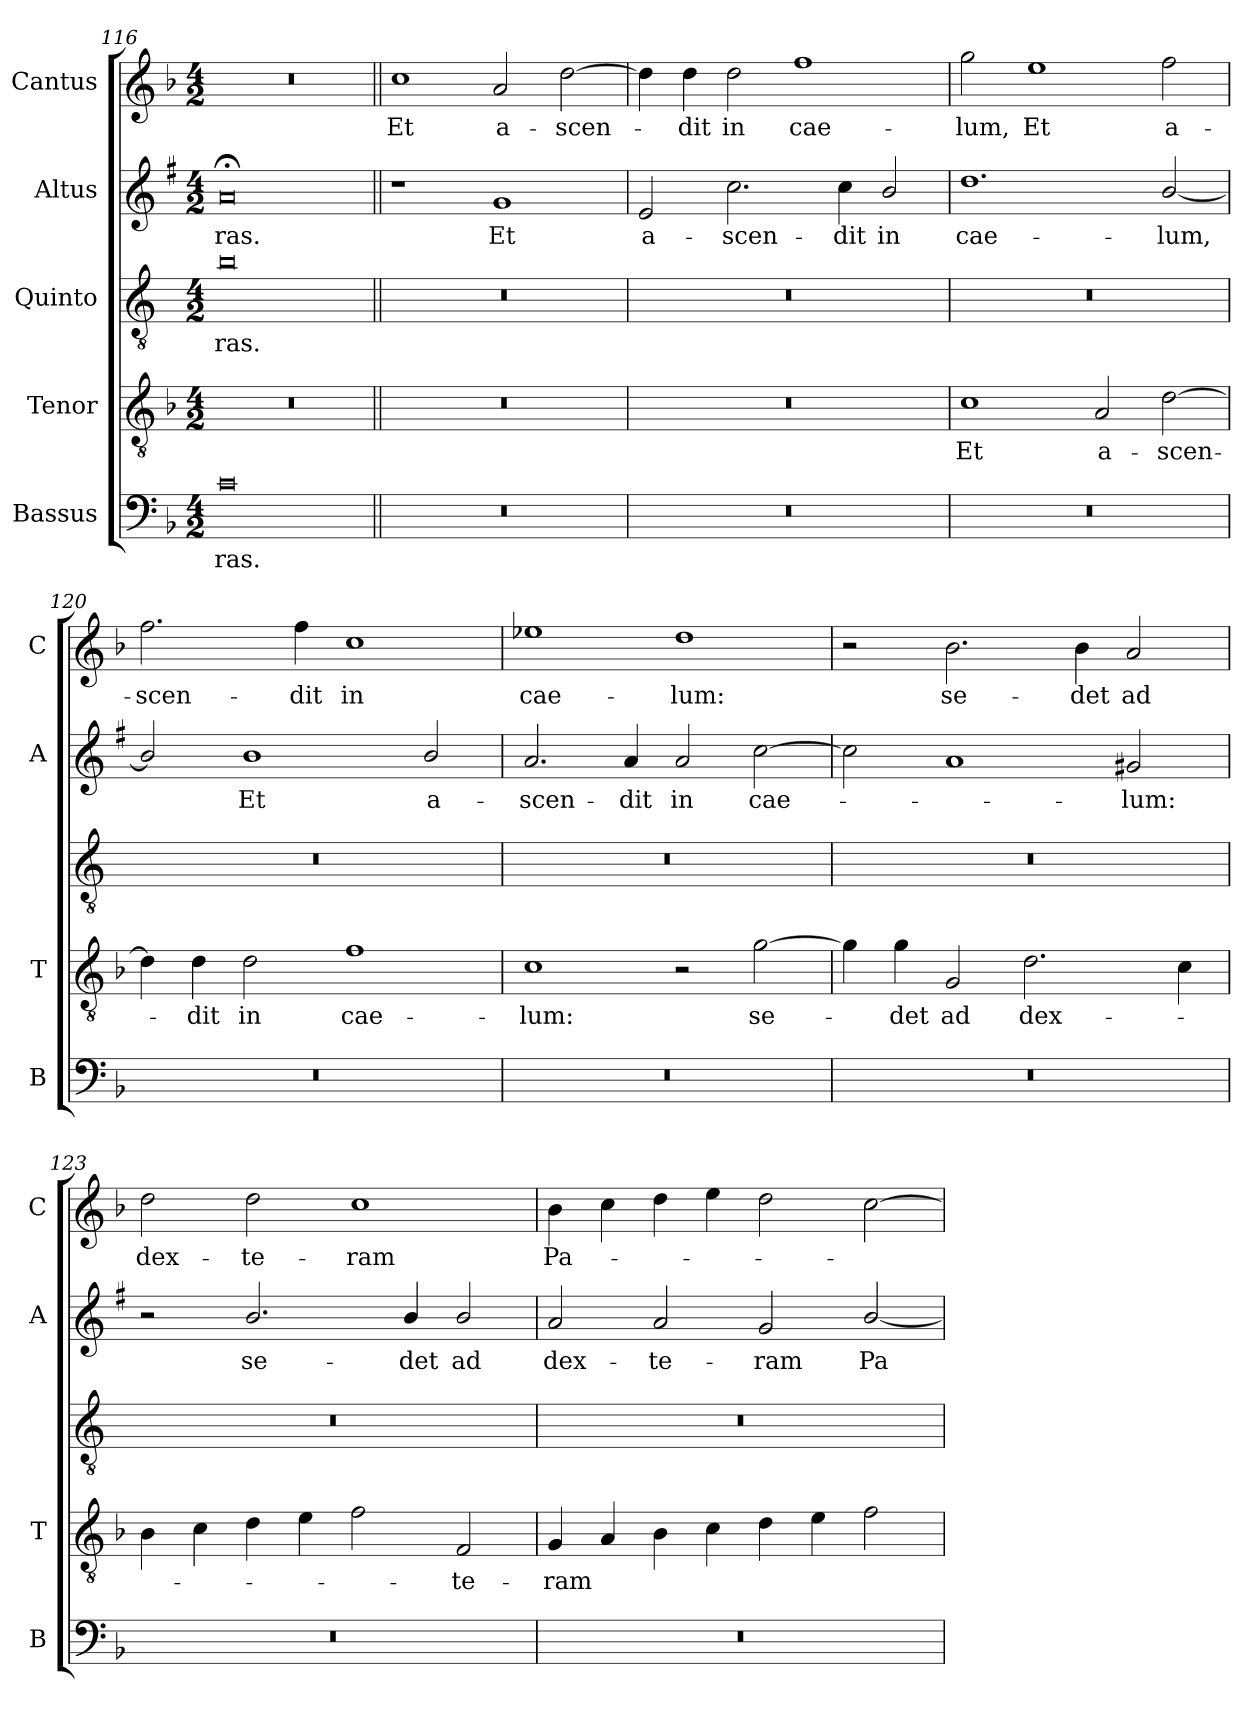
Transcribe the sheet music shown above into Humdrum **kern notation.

**kern	**text	**kern	**text	**kern	**text	**kern	**text	**kern	**text
*part5	*part5	*part4	*part4	*part3	*part3	*part2	*part2	*part1	*part1
*staff5	*staff5	*staff4	*staff4	*staff3	*staff3	*staff2	*staff2	*staff1	*staff1
*I"Bassus	*	*I"Tenor	*	*I"Quinto	*	*I"Altus	*	*I"Cantus	*
*I'B	*	*I'T	*	*	*	*I'A	*	*I'C	*
*clefF4	*	*clefGv2	*	*clefGv2	*	*clefG2	*	*clefG2	*
*	*	*	*	*ITrd4c7	*	*ITrd1c2	*	*	*
*k[b-]	*	*k[b-]	*	*k[b-]	*	*k[b-]	*	*k[b-]	*
*F:	*	*F:	*	*F:	*	*F:	*	*F:	*
*M4/2	*	*M4/2	*	*M4/2	*	*M4/2	*	*M4/2	*
=116	=116	=116	=116	=116	=116	=116	=116	=116	=116
!	!LO:LY:b	!	!	!	!LO:LY:b	!	!LO:LY:b	!	!
0c	-ras.	0r	.	0e	-ras.	0g;<	-ras.	0r	.
=117||	=117||	=117||	=117||	=117||	=117||	=117||	=117||	=117||	=117||
!	!	!	!	!	!	!	!	!	!LO:LY:b
0r	.	0r	.	0r	.	1r	.	1cc	Et
!	!	!	!	!	!	!	!LO:LY:b	!	!LO:LY:b
.	.	.	.	.	.	1f	Et	2a/	a-
!	!	!	!	!	!	!	!	!	!LO:LY:b
.	.	.	.	.	.	.	.	[2dd\	-scen-
=118	=118	=118	=118	=118	=118	=118	=118	=118	=118
!	!	!	!	!	!	!	!LO:LY:b	!	!
0r	.	0r	.	0r	.	2d/	a-	4dd\]	.
!	!	!	!	!	!	!	!	!	!LO:LY:b
.	.	.	.	.	.	.	.	4dd\	-dit
!	!	!	!	!	!	!	!LO:LY:b	!	!LO:LY:b
.	.	.	.	.	.	2.b-\	-scen-	2dd\	in
!	!	!	!	!	!	!	!	!	!LO:LY:b
.	.	.	.	.	.	.	.	1ff	cae-
!	!	!	!	!	!	!	!LO:LY:b	!	!
.	.	.	.	.	.	4b-\	-dit	.	.
!	!	!	!	!	!	!	!LO:LY:b	!	!
.	.	.	.	.	.	2a/	in	.	.
=119	=119	=119	=119	=119	=119	=119	=119	=119	=119
!	!	!	!LO:LY:b	!	!	!	!LO:LY:b	!	!LO:LY:b
0r	.	1c	Et	0r	.	1.cc	cae-	2gg\	-lum,
!	!	!	!	!	!	!	!	!	!LO:LY:b
.	.	.	.	.	.	.	.	1ee	Et
!	!	!	!LO:LY:b	!	!	!	!	!	!
.	.	2A/	a-	.	.	.	.	.	.
!	!	!	!LO:LY:b	!	!	!	!LO:LY:b	!	!LO:LY:b
.	.	[2d\	-scen-	.	.	[2a/	-lum,	2ff\	a-
!!LO:LB:g=z
=120	=120	=120	=120	=120	=120	=120	=120	=120	=120
!	!	!	!	!	!	!	!	!	!LO:LY:b
0r	.	4d\]	.	0r	.	2a/]	.	2.ff\	-scen-
!	!	!	!LO:LY:b	!	!	!	!	!	!
.	.	4d\	-dit	.	.	.	.	.	.
!	!	!	!LO:LY:b	!	!	!	!LO:LY:b	!	!
.	.	2d\	in	.	.	1a	Et	.	.
!	!	!	!	!	!	!	!	!	!LO:LY:b
.	.	.	.	.	.	.	.	4ff\	-dit
!	!	!	!LO:LY:b	!	!	!	!	!	!LO:LY:b
.	.	1f	cae-	.	.	.	.	1cc	in
!	!	!	!	!	!	!	!LO:LY:b	!	!
.	.	.	.	.	.	2a/	a-	.	.
=121	=121	=121	=121	=121	=121	=121	=121	=121	=121
!	!	!	!LO:LY:b	!	!	!	!LO:LY:b	!	!LO:LY:b
0r	.	1c	-lum:	0r	.	2.g/	-scen-	1ee-X	cae-
!	!	!	!	!	!	!	!LO:LY:b	!	!
.	.	.	.	.	.	4g/	-dit	.	.
!	!	!	!	!	!	!	!LO:LY:b	!	!LO:LY:b
.	.	2r	.	.	.	2g/	in	1dd	-lum:
!	!	!	!LO:LY:b	!	!	!	!LO:LY:b	!	!
.	.	[2g\	se-	.	.	[2b-\	cae-	.	.
=122	=122	=122	=122	=122	=122	=122	=122	=122	=122
0r	.	4g\]	.	0r	.	2b-\]	.	2r	.
!	!	!	!LO:LY:b	!	!	!	!	!	!
.	.	4g\	-det	.	.	.	.	.	.
!	!	!	!LO:LY:b	!	!	!	!	!	!LO:LY:b
.	.	2G/	ad	.	.	1g	.	2.b-\	se-
!	!	!	!LO:LY:b	!	!	!	!	!	!
.	.	2.d\	dex-	.	.	.	.	.	.
!	!	!	!	!	!	!	!	!	!LO:LY:b
.	.	.	.	.	.	.	.	4b-\	-det
!	!	!	!	!	!	!	!LO:LY:b	!	!LO:LY:b
.	.	.	.	.	.	2f#X/	-lum:	2a/	ad
.	.	4c\	.	.	.	.	.	.	.
=123	=123	=123	=123	=123	=123	=123	=123	=123	=123
!	!	!	!	!	!	!	!	!	!LO:LY:b
0r	.	4B-\	.	0r	.	2r	.	2dd\	dex-
.	.	4c\	.	.	.	.	.	.	.
!	!	!	!	!	!	!	!LO:LY:b	!	!LO:LY:b
.	.	4d\	.	.	.	2.a/	se-	2dd\	-te-
.	.	4e\	.	.	.	.	.	.	.
!	!	!	!	!	!	!	!	!	!LO:LY:b
.	.	2f\	.	.	.	.	.	1cc	-ram
!	!	!	!	!	!	!	!LO:LY:b	!	!
.	.	.	.	.	.	4a/	-det	.	.
!	!	!	!LO:LY:b	!	!	!	!LO:LY:b	!	!
.	.	2F/	-te-	.	.	2a/	ad	.	.
=124	=124	=124	=124	=124	=124	=124	=124	=124	=124
!	!	!	!LO:LY:b	!	!	!	!LO:LY:b	!	!LO:LY:b
0r	.	4G/	-ram	0r	.	2g/	dex-	4b-\	Pa-
.	.	4A/	.	.	.	.	.	4cc\	.
!	!	!	!	!	!	!	!LO:LY:b	!	!
.	.	4B-\	.	.	.	2g/	-te-	4dd\	.
.	.	4c\	.	.	.	.	.	4ee\	.
!	!	!	!	!	!	!	!LO:LY:b	!	!
.	.	4d\	.	.	.	2f/	-ram	2dd\	.
.	.	4e\	.	.	.	.	.	.	.
!	!	!	!	!	!	!	!LO:LY:b	!	!
.	.	2f\	.	.	.	[2a/	Pa-	[2cc\	.
=	=	=	=	=	=	=	=	=	=
*-	*-	*-	*-	*-	*-	*-	*-	*-	*-
